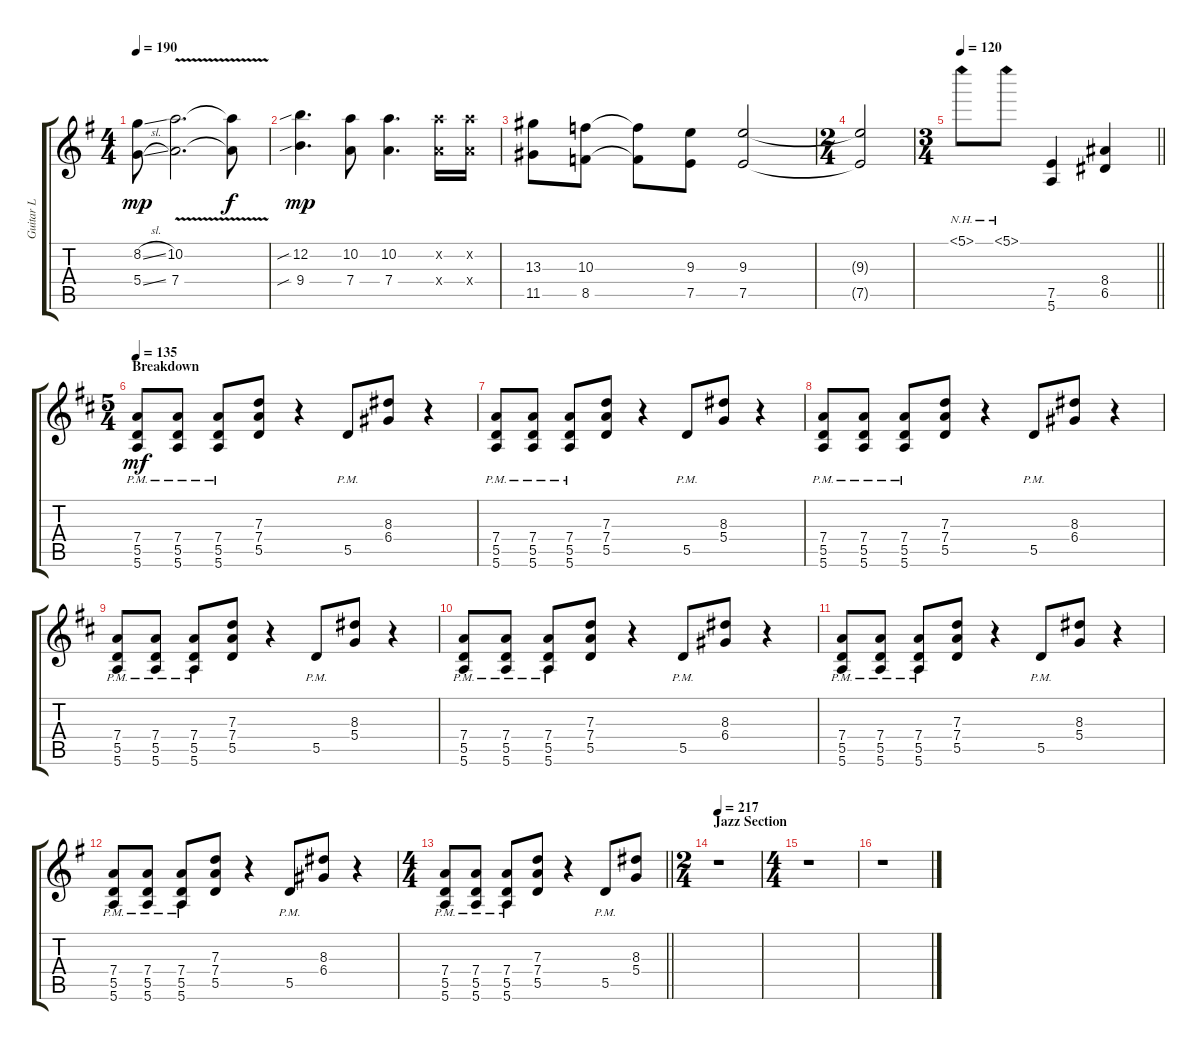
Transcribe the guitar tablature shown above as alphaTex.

\track ("Guitar L" "Guitar L") {instrument distortionguitar}
\staff {score tabs}
\tuning (E4 B3 G3 D3 A2 E2) {hide}
\ts (4 4)
\tempo 190
\clef g2
\ks g
(8.2{sl} 5.4{sl}).8{dy mp} (10.2{v} 7.4{v}).2{d} (10.2{t} 7.4{t}).8{dy f} |
(12.2{sib} 9.4{sib}).4{d dy mp} (10.2 7.4).8 (10.2 7.4).4{d} (10.2{x} 7.4{x}).16 (10.2{x} 7.4{x}).16 |
(13.3 11.5).8 (10.3 8.5).8 (10.3{t} 8.5{t}).8 (9.3 7.5).8 (9.3 7.5).2 |
\ts (2 4)
(9.3{t} 7.5{t}).2 |
\ts (3 4)
\tempo 120
\barLineRight lightlight
5.1{nh}.8 5.1{nh}.8 (7.5 5.6).4 (8.4 6.5).4 |
\ts (5 4)
\section ("" "Breakdown")
\tempo 135
\ks d
(7.4{pm} 5.5{pm} 5.6{pm}).8{dy mf} (7.4{pm} 5.5{pm} 5.6{pm}).8 (7.4{pm} 5.5{pm} 5.6{pm}).8 (7.3 7.4 5.5).8 r.4 5.5{pm}.8 (8.3 6.4).8 r.4 |
(7.4{pm} 5.5{pm} 5.6{pm}).8 (7.4{pm} 5.5{pm} 5.6{pm}).8 (7.4{pm} 5.5{pm} 5.6{pm}).8 (7.3 7.4 5.5).8 r.4 5.5{pm}.8 (8.3 5.4).8 r.4 |
(7.4{pm} 5.5{pm} 5.6{pm}).8 (7.4{pm} 5.5{pm} 5.6{pm}).8 (7.4{pm} 5.5{pm} 5.6{pm}).8 (7.3 7.4 5.5).8 r.4 5.5{pm}.8 (8.3 6.4).8 r.4 |
(7.4{pm} 5.5{pm} 5.6{pm}).8 (7.4{pm} 5.5{pm} 5.6{pm}).8 (7.4{pm} 5.5{pm} 5.6{pm}).8 (7.3 7.4 5.5).8 r.4 5.5{pm}.8 (8.3 5.4).8 r.4 |
(7.4{pm} 5.5{pm} 5.6{pm}).8 (7.4{pm} 5.5{pm} 5.6{pm}).8 (7.4{pm} 5.5{pm} 5.6{pm}).8 (7.3 7.4 5.5).8 r.4 5.5{pm}.8 (8.3 6.4).8 r.4 |
(7.4{pm} 5.5{pm} 5.6{pm}).8 (7.4{pm} 5.5{pm} 5.6{pm}).8 (7.4{pm} 5.5{pm} 5.6{pm}).8 (7.3 7.4 5.5).8 r.4 5.5{pm}.8 (8.3 5.4).8 r.4 |
\ks g
(7.4{pm} 5.5{pm} 5.6{pm}).8 (7.4{pm} 5.5{pm} 5.6{pm}).8 (7.4{pm} 5.5{pm} 5.6{pm}).8 (7.3 7.4 5.5).8 r.4 5.5{pm}.8 (8.3 6.4).8 r.4 |
\ts (4 4)
\barLineRight lightlight
(7.4{pm} 5.5{pm} 5.6{pm}).8 (7.4{pm} 5.5{pm} 5.6{pm}).8 (7.4{pm} 5.5{pm} 5.6{pm}).8 (7.3 7.4 5.5).8 r.4 5.5{pm}.8 (8.3 5.4).8 |
\ts (2 4)
\section ("" "Jazz Section")
\tempo 217
r.1 |
\ts (4 4)
r.1 |
r.1
